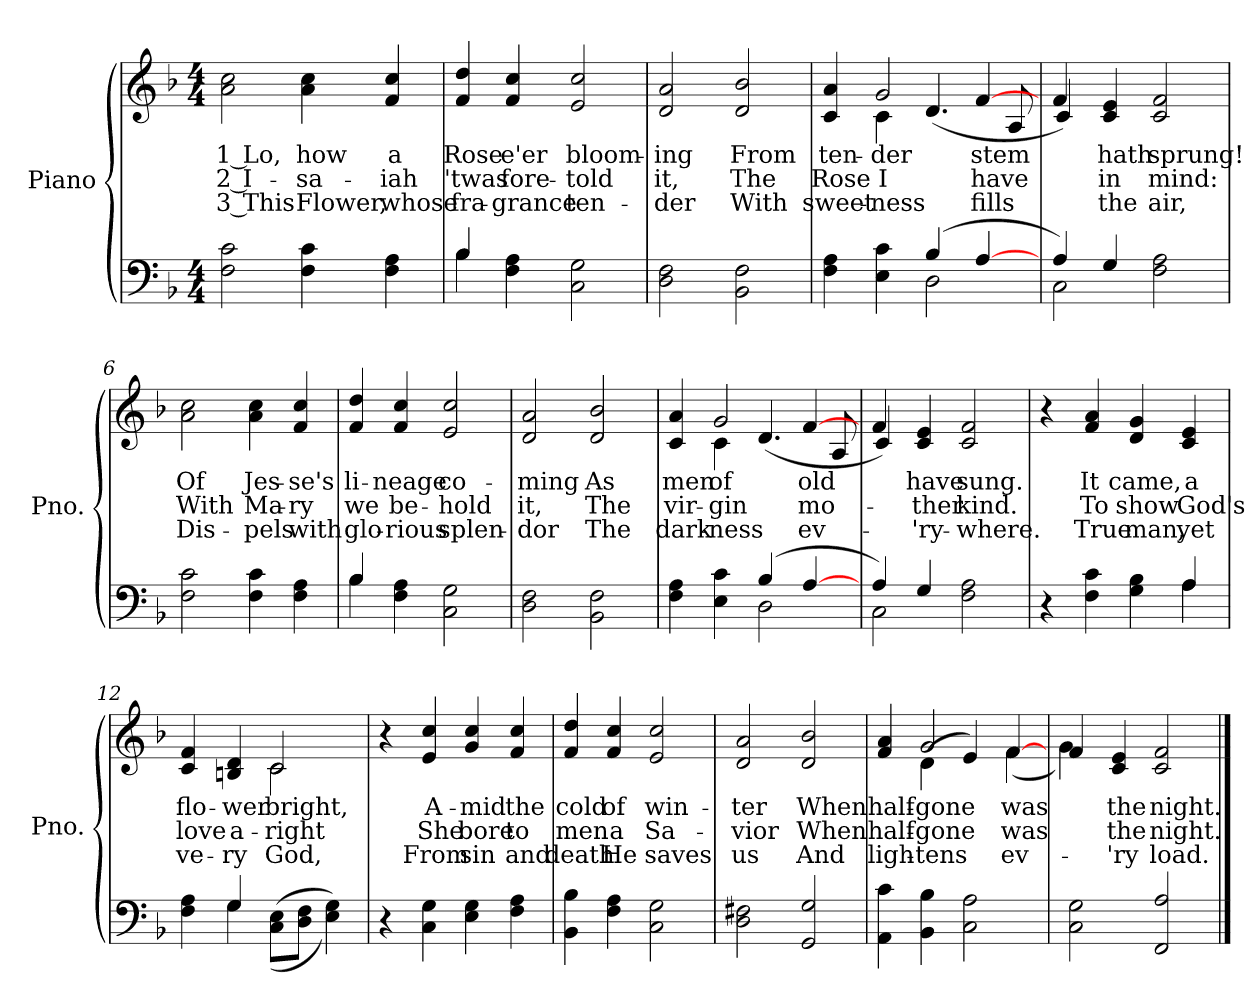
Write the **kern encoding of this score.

**kern	**kern	**text	**text	**text
*part2	*part1	*part1	*part1	*part1
*staff2	*staff1	*staff1	*staff1	*staff1
*I"Piano	*I"Piano	*	*	*
*I'Pno.	*I'Pno.	*	*	*
!!LO:PB:g=z
*clefF4	*clefG2	*	*	*
*k[b-]	*k[b-]	*	*	*
*F:	*F:	*	*	*
*M4/4	*M4/4	*	*	*
=1	=1	=1	=1	=1
!	!	!LO:LY:b:color=#000000	!LO:LY:b:color=#000000	!LO:LY:b:color=#000000
2Fi\ 2ci	2ai\ 2cci	1 Lo,	2 I-	3 This
!	!	!LO:LY:b:color=#000000	!LO:LY:b:color=#000000	!LO:LY:b:color=#000000
4Fi\ 4ci	4ai\ 4cci	how	-sa-	Flower,
!	!	!LO:LY:b:color=#000000	!LO:LY:b:color=#000000	!LO:LY:b:color=#000000
4Fi\ 4Ai	4fi/ 4cci	a	-iah	whose
=2	=2	=2	=2	=2
*^	*	*	*	*
!	!	!	!LO:LY:b:color=#000000	!LO:LY:b:color=#000000	!LO:LY:b:color=#000000
4B-i/	4B-i\	4fi/ 4ddi	Rose	'twas	fra-
!	!	!	!LO:LY:b:color=#000000	!LO:LY:b:color=#000000	!LO:LY:b:color=#000000
4Fi\ 4Ai	2.ryy	4fi/ 4cci	e'er	fore-	-grance
!	!	!	!LO:LY:b:color=#000000	!LO:LY:b:color=#000000	!LO:LY:b:color=#000000
2Ci\ 2Gi	.	2ei/ 2cci	bloom-	-told	ten-
*v	*v	*	*	*	*
=3	=3	=3	=3	=3
!	!	!LO:LY:b:color=#000000	!LO:LY:b:color=#000000	!LO:LY:b:color=#000000
2Di\ 2Fi	2di/ 2ai	-ing	it,	-der
!	!	!LO:LY:b:color=#000000	!LO:LY:b:color=#000000	!LO:LY:b:color=#000000
2BB-i\ 2Fi	2di/ 2b-i	From	The	With
=4	=4	=4	=4	=4
*^	*	*	*	*
!	!	!	!LO:LY:b:color=#000000	!LO:LY:b:color=#000000	!LO:LY:b:color=#000000
*	*	*^	*	*	*
4Fi\ 4Ai	2ryy	4ci/ 4ai	4ryy	ten-	Rose	sweet-
!	!	!	!	!LO:LY:b:color=#000000	!LO:LY:b:color=#000000	!LO:LY:b:color=#000000
4Ei\ 4ci	.	2gi/	4ci\	-der	I	-ness
(4B-i/	2Di\	.	(4.di/	.	.	.
!	!	!	!	!LO:LY:b:color=#000000	!LO:LY:b:color=#000000	!LO:LY:b:color=#000000
[4Ai/	.	[4fi/	.	stem	have	fills
.	.	.	8Ai/	.	.	.
!!LO:LB:g=z	!!
=5	=5	=5	=5	=5	=5	=5
4Ai/)	2Ci\	4fi/	4ci/)	.	.	.
!	!	!	!	!LO:LY:b:color=#000000	!LO:LY:b:color=#000000	!LO:LY:b:color=#000000
4Gi/	.	4ci/ 4ei	4ryy	hath	in	the
!	!	!	!	!LO:LY:b:color=#000000	!LO:LY:b:color=#000000	!LO:LY:b:color=#000000
2Fi\ 2Ai	2ryy	2ci/ 2fi	2ryy	sprung!	mind:	air,
=6	=6	=6	=6	=6	=6	=6
!	!	!	!	!LO:LY:b:color=#000000	!LO:LY:b:color=#000000	!LO:LY:b:color=#000000
*v	*v	*	*	*	*	*
*	*v	*v	*	*	*
2Fi\ 2ci	2ai\ 2cci	Of	With	Dis-
!	!	!LO:LY:b:color=#000000	!LO:LY:b:color=#000000	!LO:LY:b:color=#000000
4Fi\ 4ci	4ai\ 4cci	Jes-	Ma-	-pels
!	!	!LO:LY:b:color=#000000	!LO:LY:b:color=#000000	!LO:LY:b:color=#000000
4Fi\ 4Ai	4fi/ 4cci	-se's	-ry	with
=7	=7	=7	=7	=7
*^	*	*	*	*
!	!	!	!LO:LY:b:color=#000000	!LO:LY:b:color=#000000	!LO:LY:b:color=#000000
4B-i/	4B-i\	4fi/ 4ddi	li-	we	glo-
!	!	!	!LO:LY:b:color=#000000	!LO:LY:b:color=#000000	!LO:LY:b:color=#000000
4Fi\ 4Ai	2.ryy	4fi/ 4cci	-neage	be-	-rious
!	!	!	!LO:LY:b:color=#000000	!LO:LY:b:color=#000000	!LO:LY:b:color=#000000
2Ci\ 2Gi	.	2ei/ 2cci	co-	-hold	splen-
*v	*v	*	*	*	*
=8	=8	=8	=8	=8
!	!	!LO:LY:b:color=#000000	!LO:LY:b:color=#000000	!LO:LY:b:color=#000000
2Di\ 2Fi	2di/ 2ai	-ming	it,	-dor
!	!	!LO:LY:b:color=#000000	!LO:LY:b:color=#000000	!LO:LY:b:color=#000000
2BB-i\ 2Fi	2di/ 2b-i	As	The	The
!!LO:LB:g=z
=9	=9	=9	=9	=9
*^	*	*	*	*
!	!	!	!LO:LY:b:color=#000000	!LO:LY:b:color=#000000	!LO:LY:b:color=#000000
*	*	*^	*	*	*
4Fi\ 4Ai	2ryy	4ci/ 4ai	4ryy	men	vir-	dark-
!	!	!	!	!LO:LY:b:color=#000000	!LO:LY:b:color=#000000	!LO:LY:b:color=#000000
4Ei\ 4ci	.	2gi/	4ci\	of	-gin	-ness
(4B-i/	2Di\	.	(4.di/	.	.	.
!	!	!	!	!LO:LY:b:color=#000000	!LO:LY:b:color=#000000	!LO:LY:b:color=#000000
[4Ai/	.	[4fi/	.	old	mo-	ev-
.	.	.	8Ai/	.	.	.
=10	=10	=10	=10	=10	=10	=10
4Ai/)	2Ci\	4fi/	4ci/)	.	.	.
!	!	!	!	!LO:LY:b:color=#000000	!LO:LY:b:color=#000000	!LO:LY:b:color=#000000
4Gi/	.	4ci/ 4ei	4ryy	have	-ther	-'ry-
!	!	!	!	!LO:LY:b:color=#000000	!LO:LY:b:color=#000000	!LO:LY:b:color=#000000
2Fi\ 2Ai	2ryy	2ci/ 2fi	2ryy	sung.	kind.	-where.
*	*	*v	*v	*	*	*
=11	=11	=11	=11	=11	=11
4r	2.ryy	4r	.	.	.
!	!	!	!LO:LY:b:color=#000000	!LO:LY:b:color=#000000	!LO:LY:b:color=#000000
4Fi\ 4ci	.	4fi/ 4ai	It	To	True
!	!	!	!LO:LY:b:color=#000000	!LO:LY:b:color=#000000	!LO:LY:b:color=#000000
4Gi\ 4B-i	.	4di/ 4gi	came,	show	man,
!	!	!	!LO:LY:b:color=#000000	!LO:LY:b:color=#000000	!LO:LY:b:color=#000000
4Ai/	4Ai\	4ci/ 4ei	a	God's	yet
=12	=12	=12	=12	=12	=12
!	!	!	!LO:LY:b:color=#000000	!LO:LY:b:color=#000000	!LO:LY:b:color=#000000
*	*	*^	*	*	*
4Fi\ 4Ai	4ryy	4ci/ 4fi	2ryy	flo-	love	ve-
!	!	!	!	!LO:LY:b:color=#000000	!LO:LY:b:color=#000000	!LO:LY:b:color=#000000
4Gi/	4Gi\	4Bni/ 4di	.	-wer	a-	-ry
!	!	!	!	!LO:LY:b:color=#000000	!LO:LY:b:color=#000000	!LO:LY:b:color=#000000
((8Ci\ 8EiL	2ryy	2ci/	2ci\	bright,	-right	God,
8Di\ 8FiJ	.	.	.	.	.	.
4Ei\ 4Gi))	.	.	.	.	.	.
*v	*v	*	*	*	*	*
*	*v	*v	*	*	*
!!LO:LB:g=z
=13	=13	=13	=13	=13
4r	4r	.	.	.
!	!	!LO:LY:b:color=#000000	!LO:LY:b:color=#000000	!LO:LY:b:color=#000000
4Ci\ 4Gi	4ei/ 4cci	A-	She	From
!	!	!LO:LY:b:color=#000000	!LO:LY:b:color=#000000	!LO:LY:b:color=#000000
4Ei\ 4Gi	4gi/ 4cci	-mid	bore	sin
!	!	!LO:LY:b:color=#000000	!LO:LY:b:color=#000000	!LO:LY:b:color=#000000
4Fi\ 4Ai	4fi/ 4cci	the	to	and
=14	=14	=14	=14	=14
!	!	!LO:LY:b:color=#000000	!LO:LY:b:color=#000000	!LO:LY:b:color=#000000
4BB-i\ 4B-i	4fi/ 4ddi	cold	men	death
!	!	!LO:LY:b:color=#000000	!LO:LY:b:color=#000000	!LO:LY:b:color=#000000
4Fi\ 4Ai	4fi/ 4cci	of	a	He
!	!	!LO:LY:b:color=#000000	!LO:LY:b:color=#000000	!LO:LY:b:color=#000000
2Ci\ 2Gi	2ei/ 2cci	win-	Sa-	saves
=15	=15	=15	=15	=15
!	!	!LO:LY:b:color=#000000	!LO:LY:b:color=#000000	!LO:LY:b:color=#000000
2Di\ 2F#Xi	2di/ 2ai	-ter	-vior	us
!	!	!LO:LY:b:color=#000000	!LO:LY:b:color=#000000	!LO:LY:b:color=#000000
2GGi/ 2Gi	2di/ 2b-i	When	When	And
=16	=16	=16	=16	=16
!	!	!LO:LY:b:color=#000000	!LO:LY:b:color=#000000	!LO:LY:b:color=#000000
*	*^	*	*	*
4AAi\ 4ci	4fi/ 4ai	4ryy	half-	half-	ligh-
!	!	!	!LO:LY:b:color=#000000	!LO:LY:b:color=#000000	!LO:LY:b:color=#000000
4BB-i\ 4B-i	2gi/	(4di\	-gone	-gone	-tens
2Ci\ 2Ai	.	4ei/)	.	.	.
!	!	!	!LO:LY:b:color=#000000	!LO:LY:b:color=#000000	!LO:LY:b:color=#000000
.	[4fi/	(4fi\	was	was	ev-
=17	=17	=17	=17	=17	=17
2Ci\ 2Gi	4fi/	4gi\)	.	.	.
!	!	!	!LO:LY:b:color=#000000	!LO:LY:b:color=#000000	!LO:LY:b:color=#000000
.	4ci/ 4ei	2.ryy	the	the	-'ry
!	!	!	!LO:LY:b:color=#000000	!LO:LY:b:color=#000000	!LO:LY:b:color=#000000
2FFi/ 2Ai	2ci/ 2fi	.	night.	night.	load.
*	*v	*v	*	*	*
==	==	==	==	==
*-	*-	*-	*-	*-
